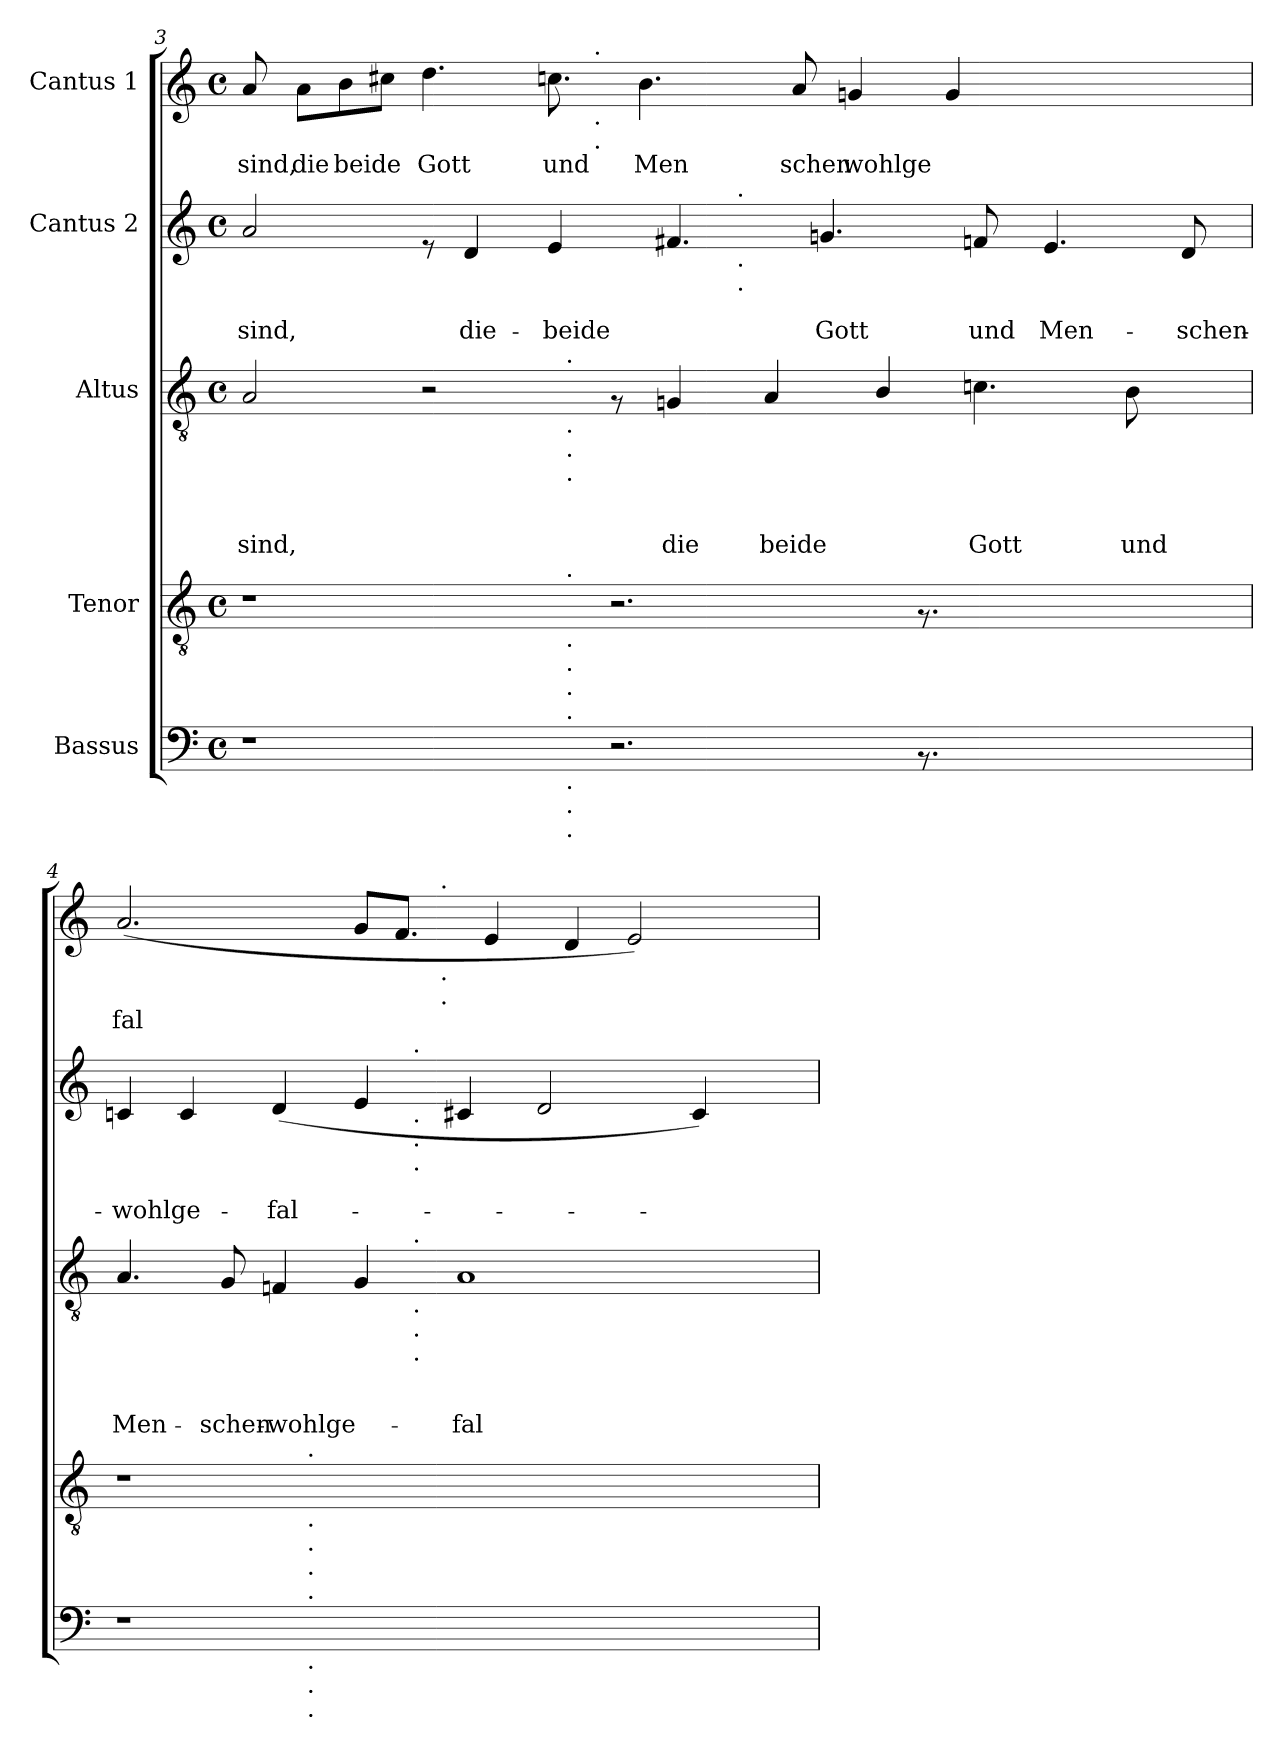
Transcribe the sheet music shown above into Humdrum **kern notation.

**kern	**kern	**kern	**text	**text	**text	**kern	**text	**text	**kern	**text
*part5	*part4	*part3	*part3	*part3	*part3	*part2	*part2	*part2	*part1	*part1
*staff5	*staff4	*staff3	*staff3	*staff3	*staff3	*staff2	*staff2	*staff2	*staff1	*staff1
*I"Bassus	*I"Tenor	*I"Altus	*	*	*	*I"Cantus 2	*	*	*I"Cantus 1	*
!!LO:PB:g=z
*clefF4	*clefGv2	*clefGv2	*	*	*	*clefG2	*	*	*clefG2	*
*k[]	*k[]	*k[]	*	*	*	*k[]	*	*	*k[]	*
*C:	*C:	*C:	*	*	*	*C:	*	*	*C:	*
*M4/4	*M4/4	*M4/4	*	*	*	*M4/4	*	*	*M4/4	*
*met(c)	*met(c)	*met(c)	*	*	*	*met(c)	*	*	*met(c)	*
=3	=3	=3	=3	=3	=3	=3	=3	=3	=3	=3
!	!	!	!	!	!LO:LY:b	!	!	!LO:LY:b	!	!LO:LY:b
*^	*^	*^	*	*	*	*^	*	*	*^	*
1r	2ryy	1r	2ryy	2A/	2ryy	.	.	sind,	2a/	1ryy	.	sind,	8a/	2ryy	sind,
!	!	!	!	!	!	!	!	!	!	!	!	!	!	!	!LO:LY:b
.	.	.	.	.	.	.	.	.	.	.	.	.	8a\L	.	die
!	!	!	!	!	!	!	!	!	!	!	!	!	!	!	!LO:LY:b
.	.	.	.	.	.	.	.	.	.	.	.	.	8b\	.	beide
.	.	.	.	.	.	.	.	.	.	.	.	.	8cc#X\J	.	.
!	!	!	!	!	!	!	!	!	!	!	!	!	!	!	!LO:LY:b
.	4ryy	.	4ryy	2r	4ryy	.	.	.	8re	.	.	.	4.dd\	4...ryy	Gott
!	!	!	!	!	!	!	!	!	!	!	!	!LO:LY:b	!	!	!
.	.	.	.	.	.	.	.	.	4d/	.	.	die-	.	.	.
.	8ryy	.	8ryy	.	8ryy	.	.	.	.	.	.	.	.	.	.
!	!	!	!	!	!	!	!	!	!	!	!	!LO:LY:b	!	!	!LO:LY:b
.	32ryy	.	32ryy	.	32ryy	.	.	.	4e/	.	.	-beide	8.ccn\	.	und
!	!	!	!	!	!LO:TX:a:t=.	!	!	!	!	!	!	!	!	!	!
!	!	!	!	!	!LO:TX:b:t=.	!	!	!	!	!	!	!	!	!	!
!	!	!	!	!	!LO:TX:b:t=.	!	!	!	!	!	!	!	!	!	!
!	!	!	!	!	!LO:TX:b:t=.	!	!	!	!	!	!	!	!	!	!
!	!	!	!LO:TX:a:t=.	!	!	!	!	!	!	!	!	!	!	!	!
!	!	!	!LO:TX:b:t=.	!	!	!	!	!	!	!	!	!	!	!	!
!	!	!	!LO:TX:b:t=.	!	!	!	!	!	!	!	!	!	!	!	!
!	!	!	!LO:TX:b:t=.	!	!	!	!	!	!	!	!	!	!	!	!
!	!LO:TX:a:t=.	!	!	!	!	!	!	!	!	!	!	!	!	!	!
!	!LO:TX:b:t=.	!	!	!	!	!	!	!	!	!	!	!	!	!	!
!	!LO:TX:b:t=.	!	!	!	!	!	!	!	!	!	!	!	!	!	!
!	!LO:TX:b:t=.	!	!	!	!	!	!	!	!	!	!	!	!	!	!
.	1ryy	.	1ryy	.	1ryy	.	.	.	.	.	.	.	.	.	.
!	!	!	!	!	!	!	!	!	!	!	!	!	!	!LO:TX:a:t=.	!
!	!	!	!	!	!	!	!	!	!	!	!	!	!	!LO:TX:b:t=.	!
!	!	!	!	!	!	!	!	!	!	!	!	!	!	!LO:TX:b:t=.	!
.	.	.	.	.	.	.	.	.	.	.	.	.	.	1ryy	.
2.r	.	2.r	.	8rF	.	.	.	.	.	4ryy	.	.	.	.	.
!	!	!	!	!	!	!	!	!	!	!	!	!	!	!	!LO:LY:b
.	.	.	.	.	.	.	.	.	.	.	.	.	4.b\	.	Men
!	!	!	!	!	!	!	!	!LO:LY:b	!	!	!	!	!	!	!
.	.	.	.	4Gn/	.	.	.	die	4.f#X/	.	.	.	.	.	.
.	.	.	.	.	.	.	.	.	.	16ryy	.	.	.	.	.
!	!	!	!	!	!	!	!	!	!	!LO:TX:a:t=.	!	!	!	!	!
!	!	!	!	!	!	!	!	!	!	!LO:TX:b:t=.	!	!	!	!	!
!	!	!	!	!	!	!	!	!	!	!LO:TX:b:t=.	!	!	!	!	!
.	.	.	.	.	.	.	.	.	.	1ryy	.	.	.	.	.
!	!	!	!	!	!	!	!	!LO:LY:b	!	!	!	!	!	!	!
.	.	.	.	4A/	.	.	.	beide	.	.	.	.	.	.	.
!	!	!	!	!	!	!	!	!	!	!	!	!	!	!	!LO:LY:b
.	.	.	.	.	.	.	.	.	.	.	.	.	8a/	.	schen
!	!	!	!	!	!	!	!	!	!	!	!	!LO:LY:b	!	!	!
.	.	.	.	.	.	.	.	.	4.gn/	.	.	Gott	.	.	.
!	!	!	!	!	!	!	!	!	!	!	!	!	!	!	!LO:LY:b
.	.	.	.	.	.	.	.	.	.	.	.	.	4gn/	.	wohlge
.	.	.	.	4B/	.	.	.	.	.	.	.	.	.	.	.
8.rAA	.	8.rF	.	.	.	.	.	.	.	.	.	.	.	.	.
.	.	.	.	.	.	.	.	.	.	.	.	.	4g/	.	.
!	!	!	!	!	!	!	!	!LO:LY:b	!	!	!	!LO:LY:b	!	!	!
.	.	.	.	4.cn\	.	.	.	Gott	8fn/	.	.	und	.	.	.
.	2ryy	.	2ryy	.	2ryy	.	.	.	.	.	.	.	.	.	.
2ryy	.	2ryy	.	.	.	.	.	.	.	.	.	.	.	.	.
.	.	.	.	.	.	.	.	.	.	.	.	.	.	2ryy	.
!	!	!	!	!	!	!	!	!	!	!	!	!LO:LY:b	!	!	!
.	.	.	.	.	.	.	.	.	4.e/	.	.	Men-	.	.	.
.	.	.	.	.	.	.	.	.	.	.	.	.	4..ryy	.	.
!	!	!	!	!	!	!	!	!LO:LY:b	!	!	!	!	!	!	!
.	.	.	.	8B\	.	.	.	und	.	.	.	.	.	.	.
.	.	.	.	.	.	.	.	.	.	8.ryy	.	.	.	.	.
!	!	!	!	!	!	!	!	!	!	!	!	!LO:LY:b	!	!	!
.	.	.	.	8ryy	.	.	.	.	8d/	.	.	-schen-	.	.	.
.	16.ryy	.	16.ryy	.	16.ryy	.	.	.	.	.	.	.	.	.	.
16ryy	.	16ryy	.	.	.	.	.	.	.	.	.	.	.	.	.
.	.	.	.	.	.	.	.	.	.	.	.	.	.	32ryy	.
=4	=4	=4	=4	=4	=4	=4	=4	=4	=4	=4	=4	=4	=4	=4	=4
!	!	!	!	!	!	!	!	!LO:LY:b	!	!	!	!LO:LY:b	!	!	!LO:LY:b
1r	2ryy	1r	2ryy	4.A/	2ryy	.	.	Men-	4cni/	2ryy	.	-wohlge-	(<2.a/	2ryy	fal
.	.	.	.	.	.	.	.	.	4c/	.	.	.	.	.	.
!	!	!	!	!	!	!	!	!LO:LY:b	!	!	!	!	!	!	!
.	.	.	.	8G/	.	.	.	-schen-	.	.	.	.	.	.	.
!	!	!	!	!	!	!	!	!LO:LY:b	!	!	!	!LO:LY:b	!	!	!
.	16.ryy	.	16.ryy	4Fn/	4ryy	.	.	-wohlge-	(<4d/	4ryy	.	-fal-	.	4...ryy	.
!	!	!	!LO:TX:a:t=.	!	!	!	!	!	!	!	!	!	!	!	!
!	!	!	!LO:TX:b:t=.	!	!	!	!	!	!	!	!	!	!	!	!
!	!	!	!LO:TX:b:t=.	!	!	!	!	!	!	!	!	!	!	!	!
!	!	!	!LO:TX:b:t=.	!	!	!	!	!	!	!	!	!	!	!	!
!	!LO:TX:a:t=.	!	!	!	!	!	!	!	!	!	!	!	!	!	!
!	!LO:TX:b:t=.	!	!	!	!	!	!	!	!	!	!	!	!	!	!
!	!LO:TX:b:t=.	!	!	!	!	!	!	!	!	!	!	!	!	!	!
!	!LO:TX:b:t=.	!	!	!	!	!	!	!	!	!	!	!	!	!	!
.	1ryy	.	1ryy	.	.	.	.	.	.	.	.	.	.	.	.
.	.	.	.	4G/	8ryy	.	.	.	4e/	8ryy	.	.	8g/L	.	.
.	.	.	.	.	32ryy	.	.	.	.	32ryy	.	.	8.f/J	.	.
!	!	!	!	!	!	!	!	!	!	!LO:TX:a:t=.	!	!	!	!	!
!	!	!	!	!	!	!	!	!	!	!LO:TX:b:t=.	!	!	!	!	!
!	!	!	!	!	!	!	!	!	!	!LO:TX:b:t=.	!	!	!	!	!
!	!	!	!	!	!	!	!	!	!	!LO:TX:b:t=.	!	!	!	!	!
!	!	!	!	!	!LO:TX:a:t=.	!	!	!	!	!	!	!	!	!	!
!	!	!	!	!	!LO:TX:b:t=.	!	!	!	!	!	!	!	!	!	!
!	!	!	!	!	!LO:TX:b:t=.	!	!	!	!	!	!	!	!	!	!
!	!	!	!	!	!LO:TX:b:t=.	!	!	!	!	!	!	!	!	!	!
.	.	.	.	.	1ryy	.	.	.	.	1ryy	.	.	.	.	.
!	!	!	!	!	!	!	!	!	!	!	!	!	!	!LO:TX:a:t=.	!
!	!	!	!	!	!	!	!	!	!	!	!	!	!	!LO:TX:b:t=.	!
!	!	!	!	!	!	!	!	!	!	!	!	!	!	!LO:TX:b:t=.	!
.	.	.	.	.	.	.	.	.	.	.	.	.	.	1ryy	.
!	!	!	!	!	!	!	!	!LO:LY:b	!	!	!	!	!	!	!
1ryy	.	1ryy	.	1A	.	.	.	-fal-	4c#X/	.	.	.	.	.	.
.	.	.	.	.	.	.	.	.	.	.	.	.	4e/	.	.
.	.	.	.	.	.	.	.	.	2d/	.	.	.	.	.	.
.	.	.	.	.	.	.	.	.	.	.	.	.	4d/	.	.
.	.	.	.	.	.	.	.	.	.	.	.	.	2e/)	.	.
.	4...ryy	.	4...ryy	.	.	.	.	.	.	.	.	.	.	.	.
.	.	.	.	.	.	.	.	.	4c#/)	.	.	.	.	.	.
.	.	.	.	.	8ryy	.	.	.	.	8ryy	.	.	.	.	.
.	.	.	.	.	.	.	.	.	.	.	.	.	.	16.ryy	.
16ryy	.	16ryy	.	16ryy	.	.	.	.	16ryy	.	.	.	.	.	.
.	.	.	.	.	32ryy	.	.	.	.	32ryy	.	.	.	.	.
*v	*v	*	*	*v	*v	*	*	*	*v	*v	*	*	*v	*v	*
*	*v	*v	*	*	*	*	*	*	*	*	*
=	=	=	=	=	=	=	=	=	=	=
*-	*-	*-	*-	*-	*-	*-	*-	*-	*-	*-
